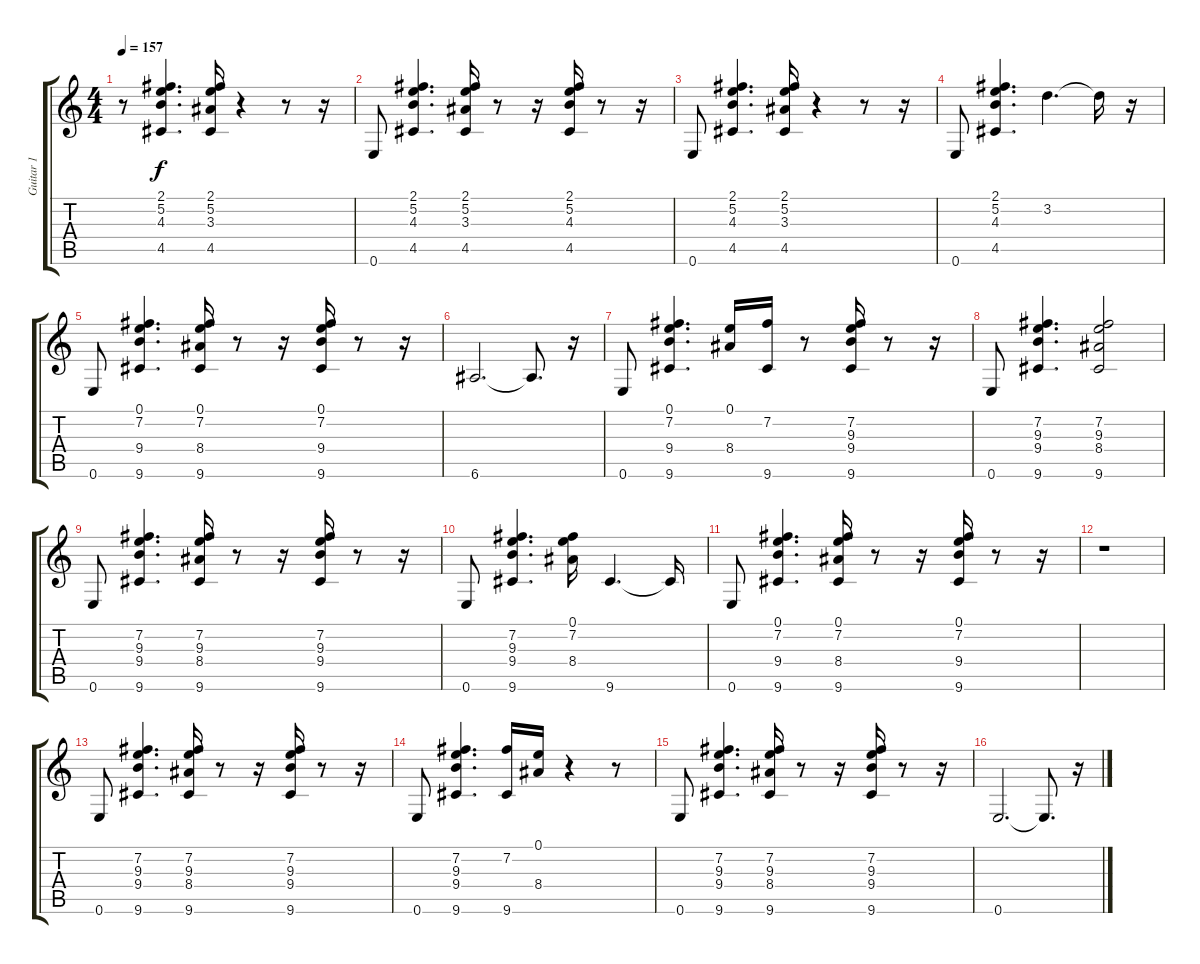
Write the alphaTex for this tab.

\track ("Guitar 1" "Guitar 1") {instrument electricguitarclean}
\staff {score tabs}
\tuning (E4 B3 G3 D3 A2 E2) {hide}
\ts (4 4)
\tempo 157
\clef g2
\ks c
r.8{dy f} (2.1 5.2 4.3 4.5).4{d} (2.1 5.2 3.3 4.5).16 r.4 r.8 r.16 |
0.6.8 (2.1 5.2 4.3 4.5).4{d} (2.1 5.2 3.3 4.5).16 r.8 r.16 (2.1 5.2 4.3 4.5).16 r.8 r.16 |
0.6.8 (2.1 5.2 4.3 4.5).4{d} (2.1 5.2 3.3 4.5).16 r.4 r.8 r.16 |
0.6.8 (2.1 5.2 4.3 4.5).4{d} 3.2.4{d} 3.2{t}.16 r.16 |
0.6.8 (0.1 7.2 9.4 9.6).4{d} (0.1 7.2 8.4 9.6).16 r.8 r.16 (0.1 7.2 9.4 9.6).16 r.8 r.16 |
6.6.2{d} 6.6{t}.8{d} r.16 |
0.6.8 (0.1 7.2 9.4 9.6).4{d} (0.1 8.4).16 (7.2 9.6).16 r.8 (7.2 9.3 9.4 9.6).16 r.8 r.16 |
0.6.8 (7.2 9.3 9.4 9.6).4{d} (7.2 9.3 8.4 9.6).2 |
0.6.8 (7.2 9.3 9.4 9.6).4{d} (7.2 9.3 8.4 9.6).16 r.8 r.16 (7.2 9.3 9.4 9.6).16 r.8 r.16 |
0.6.8 (7.2 9.3 9.4 9.6).4{d} (0.1 7.2 8.4).16 9.6.4{d} 9.6{t}.16 |
0.6.8 (0.1 7.2 9.4 9.6).4{d} (0.1 7.2 8.4 9.6).16 r.8 r.16 (0.1 7.2 9.4 9.6).16 r.8 r.16 |
r.1 |
0.6.8 (7.2 9.3 9.4 9.6).4{d} (7.2 9.3 8.4 9.6).16 r.8 r.16 (7.2 9.3 9.4 9.6).16 r.8 r.16 |
0.6.8 (7.2 9.3 9.4 9.6).4{d} (7.2 9.6).16 (0.1 8.4).16 r.4 r.8 |
0.6.8 (7.2 9.3 9.4 9.6).4{d} (7.2 9.3 8.4 9.6).16 r.8 r.16 (7.2 9.3 9.4 9.6).16 r.8 r.16 |
0.6.2{d} 0.6{t}.8{d} r.16
